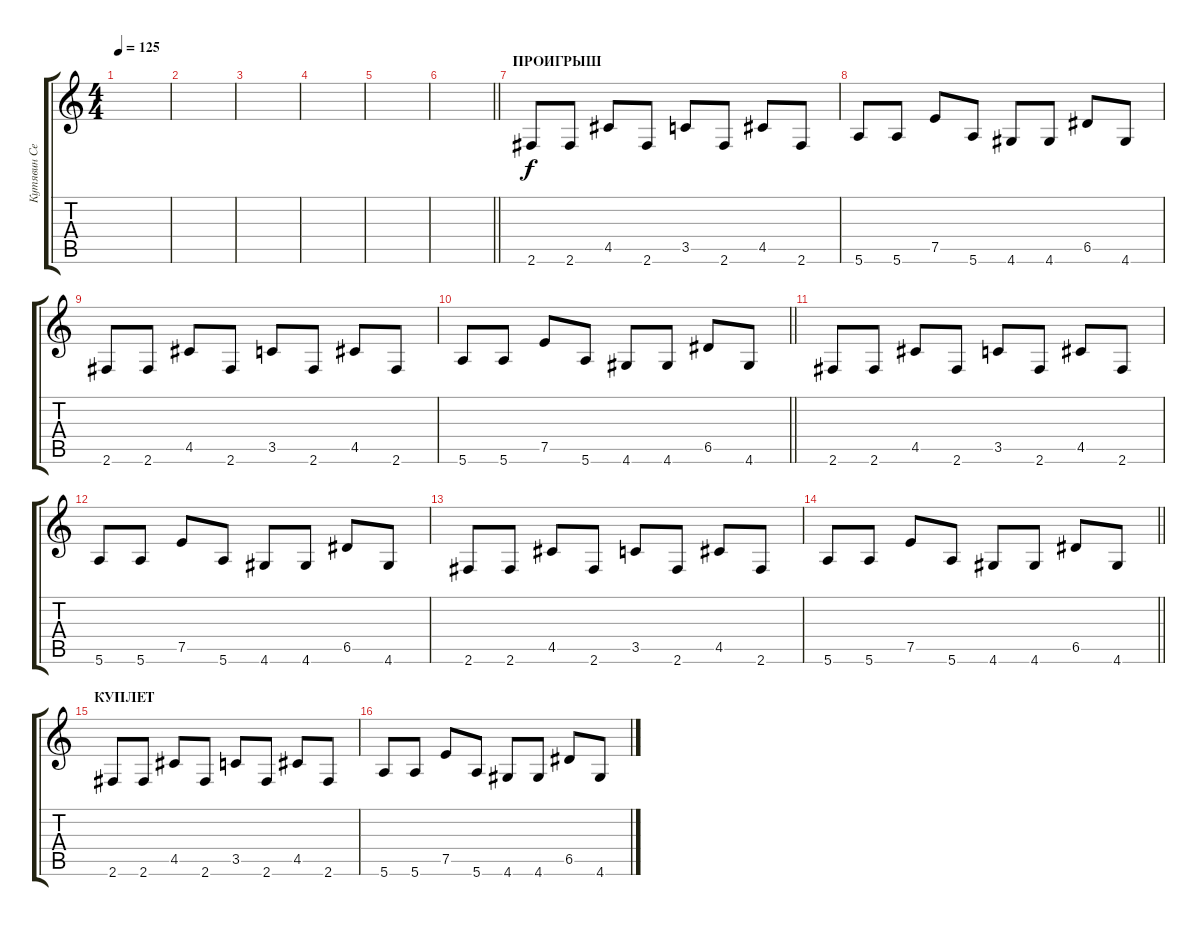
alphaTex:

\track ("Кутявин Сергей" "Кутявин Се") {instrument acousticguitarsteel}
\staff {score tabs}
\tuning (E4 B3 G3 D3 A2 E2) {hide}
\ts (4 4)
\tempo 125
\clef g2
\ks c
|
|
|
|
|
\barLineRight lightlight
|
\section ("" "ПРОИГРЫШ")
2.6.8 2.6.8 4.5.8 2.6.8 3.5.8 2.6.8 4.5.8 2.6.8 |
5.6.8 5.6.8 7.5.8 5.6.8 4.6.8 4.6.8 6.5.8 4.6.8 |
2.6.8 2.6.8 4.5.8 2.6.8 3.5.8 2.6.8 4.5.8 2.6.8 |
\barLineRight lightlight
5.6.8 5.6.8 7.5.8 5.6.8 4.6.8 4.6.8 6.5.8 4.6.8 |
2.6.8 2.6.8 4.5.8 2.6.8 3.5.8 2.6.8 4.5.8 2.6.8 |
5.6.8 5.6.8 7.5.8 5.6.8 4.6.8 4.6.8 6.5.8 4.6.8 |
2.6.8 2.6.8 4.5.8 2.6.8 3.5.8 2.6.8 4.5.8 2.6.8 |
\barLineRight lightlight
5.6.8 5.6.8 7.5.8 5.6.8 4.6.8 4.6.8 6.5.8 4.6.8 |
\section ("" "КУПЛЕТ")
2.6.8 2.6.8 4.5.8 2.6.8 3.5.8 2.6.8 4.5.8 2.6.8 |
5.6.8 5.6.8 7.5.8 5.6.8 4.6.8 4.6.8 6.5.8 4.6.8
